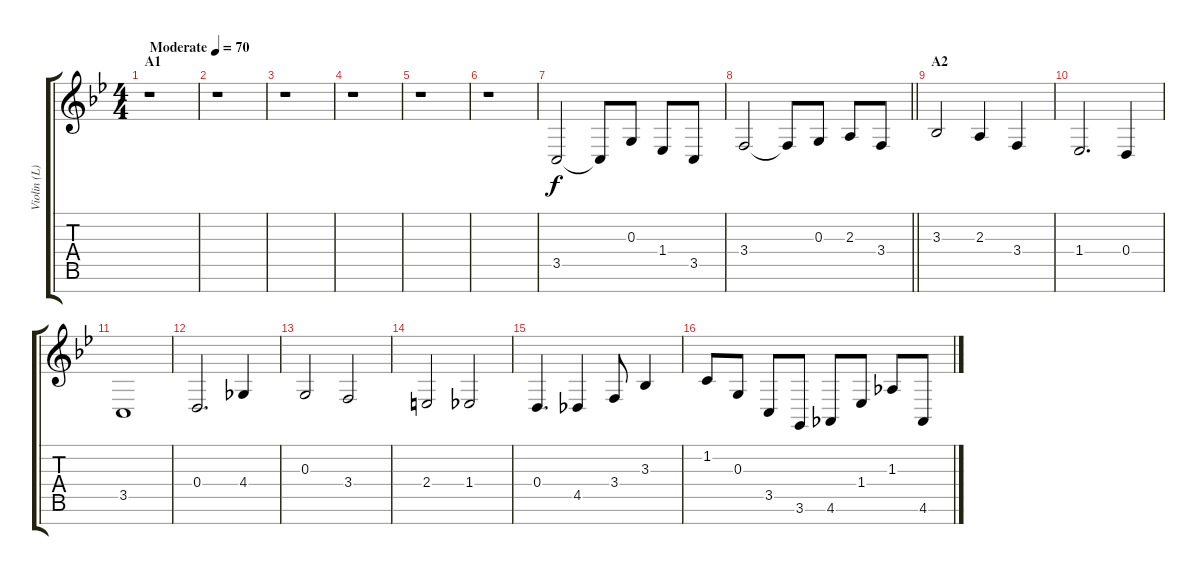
\track ("Violin (L)" "Violin (L)") {instrument violin}
\staff {score tabs}
\tuning (E4 B3 G3 D3 A2 E2 B1) {hide}
\ts (4 4)
\section ("" "A1")
\tempo (70 "Moderate")
\clef g2
\ks bb
r.1{dy f instrument violin} |
r.1 |
r.1 |
r.1 |
r.1 |
r.1 |
3.5.2 3.5{t}.8 0.3.8 1.4.8 3.5.8 |
\barLineRight lightlight
3.4.2 3.4{t}.8 0.3.8 2.3.8 3.4.8 |
\section ("" "A2")
3.3.2 2.3.4 3.4.4 |
1.4.2{d} 0.4.4 |
3.5.1 |
0.4.2{d} 4.4.4 |
0.3.2 3.4.2 |
2.4.2 1.4.2 |
0.4.4{d} 4.5.4 3.4.8 3.3.4 |
1.2.8 0.3.8 3.5.8 3.6.8 4.6.8 1.4.8 1.3.8 4.6.8
